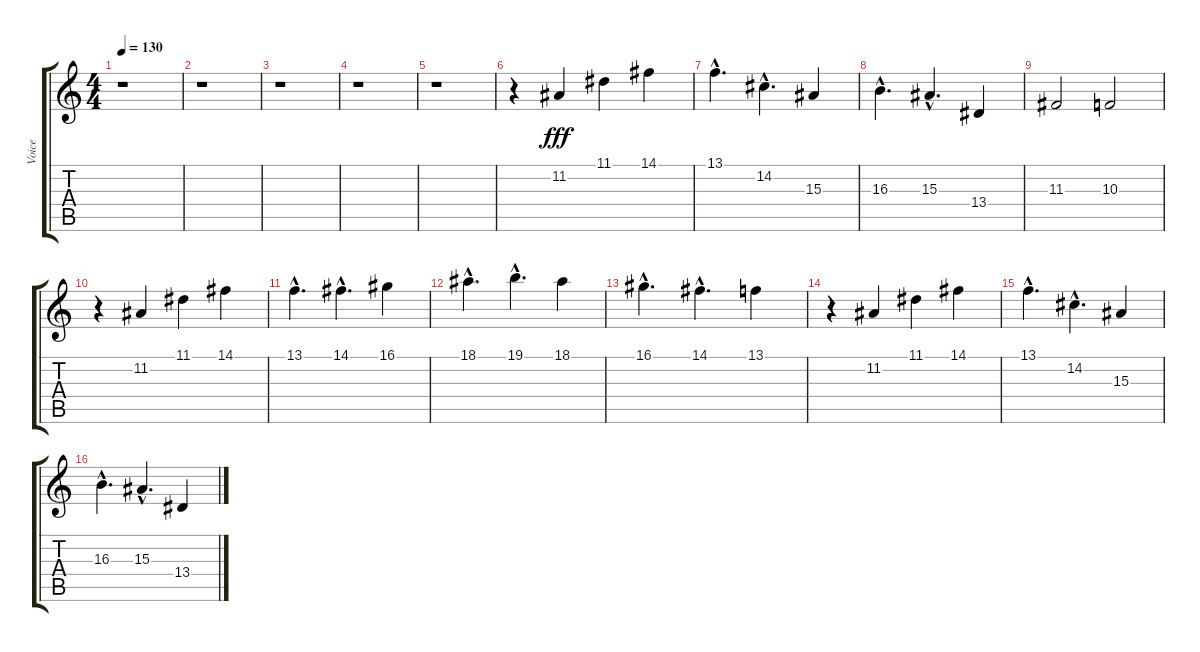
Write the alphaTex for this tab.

\track ("Voice" "Voice") {instrument lead1square}
\staff {score tabs}
\tuning (E4 B3 G3 D3 A2 E2) {hide}
\ts (4 4)
\tempo 130
\clef g2
\ks c
r.1{dy fff} |
r.1 |
r.1 |
r.1 |
r.1 |
r.4 11.2.4 11.1.4 14.1.4 |
13.1{hac}.4{d} 14.2{hac}.4{d} 15.3.4 |
16.3{hac}.4{d} 15.3{hac}.4{d} 13.4.4 |
11.3.2 10.3.2 |
r.4 11.2.4 11.1.4 14.1.4 |
13.1{hac}.4{d} 14.1{hac}.4{d} 16.1.4 |
18.1{hac}.4{d} 19.1{hac}.4{d} 18.1.4 |
16.1{hac}.4{d} 14.1{hac}.4{d} 13.1.4 |
r.4 11.2.4 11.1.4 14.1.4 |
13.1{hac}.4{d} 14.2{hac}.4{d} 15.3.4 |
16.3{hac}.4{d} 15.3{hac}.4{d} 13.4.4
